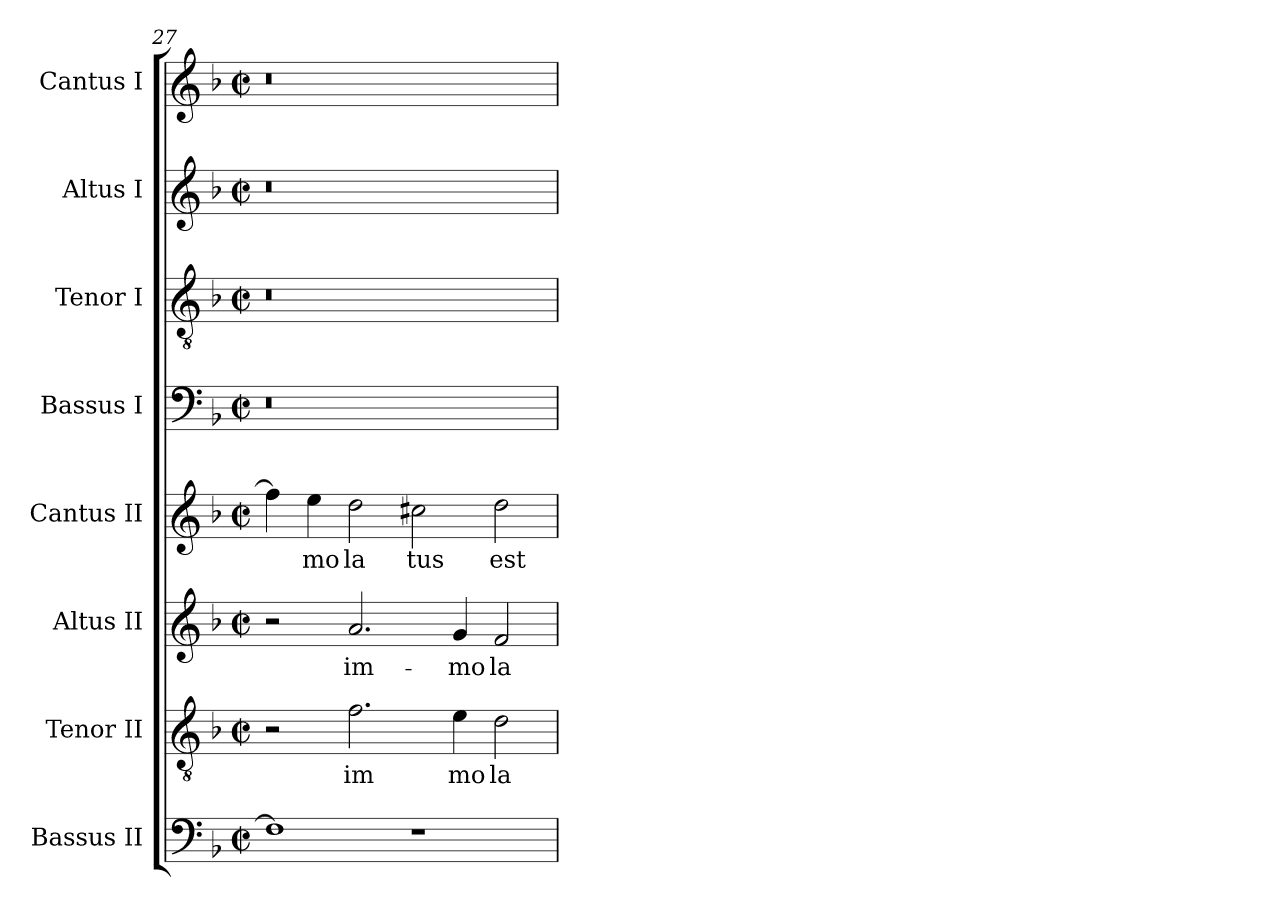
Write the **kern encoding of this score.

**kern	**kern	**text	**kern	**text	**kern	**text	**kern	**kern	**kern	**kern
*part8	*part7	*part7	*part6	*part6	*part5	*part5	*part4	*part3	*part2	*part1
*staff8	*staff7	*staff7	*staff6	*staff6	*staff5	*staff5	*staff4	*staff3	*staff2	*staff1
*I"Bassus II	*I"Tenor II	*	*I"Altus II	*	*I"Cantus II	*	*I"Bassus I	*I"Tenor I	*I"Altus I	*I"Cantus I
*clefF4	*clefGv2	*	*clefG2	*	*clefG2	*	*clefF4	*clefGv2	*clefG2	*clefG2
*k[b-]	*k[b-]	*	*k[b-]	*	*k[b-]	*	*k[b-]	*k[b-]	*k[b-]	*k[b-]
*F:	*F:	*	*F:	*	*F:	*	*F:	*F:	*F:	*F:
*M2/2	*M2/2	*	*M2/2	*	*M2/2	*	*M2/2	*M2/2	*M2/2	*M2/2
*met(c|)	*met(c|)	*	*met(c|)	*	*met(c|)	*	*met(c|)	*met(c|)	*met(c|)	*met(c|)
=27	=27	=27	=27	=27	=27	=27	=27	=27	=27	=27
1F]	2r	.	2r	.	4ff\]	.	0r	0r	0r	0r
!	!	!	!	!	!	!LO:LY:b:cj	!	!	!	!
.	.	.	.	.	4ee\	mo	.	.	.	.
!	!	!LO:LY:b:cj	!	!LO:LY:b:cj	!	!LO:LY:b:cj	!	!	!	!
.	2.f\	im	2.a/	im-	2dd\	la	.	.	.	.
!	!	!	!	!	!	!LO:LY:b:cj	!	!	!	!
1r	.	.	.	.	2cc#\	tus	.	.	.	.
!	!	!LO:LY:b:cj	!	!LO:LY:b:cj	!	!	!	!	!	!
.	4e\	mo	4g/	-mo	.	.	.	.	.	.
!	!	!LO:LY:b:cj	!	!LO:LY:b:cj	!	!LO:LY:b:cj	!	!	!	!
.	2d\	la	2f/	la-	2dd\	est	.	.	.	.
=	=	=	=	=	=	=	=	=	=	=
*-	*-	*-	*-	*-	*-	*-	*-	*-	*-	*-
